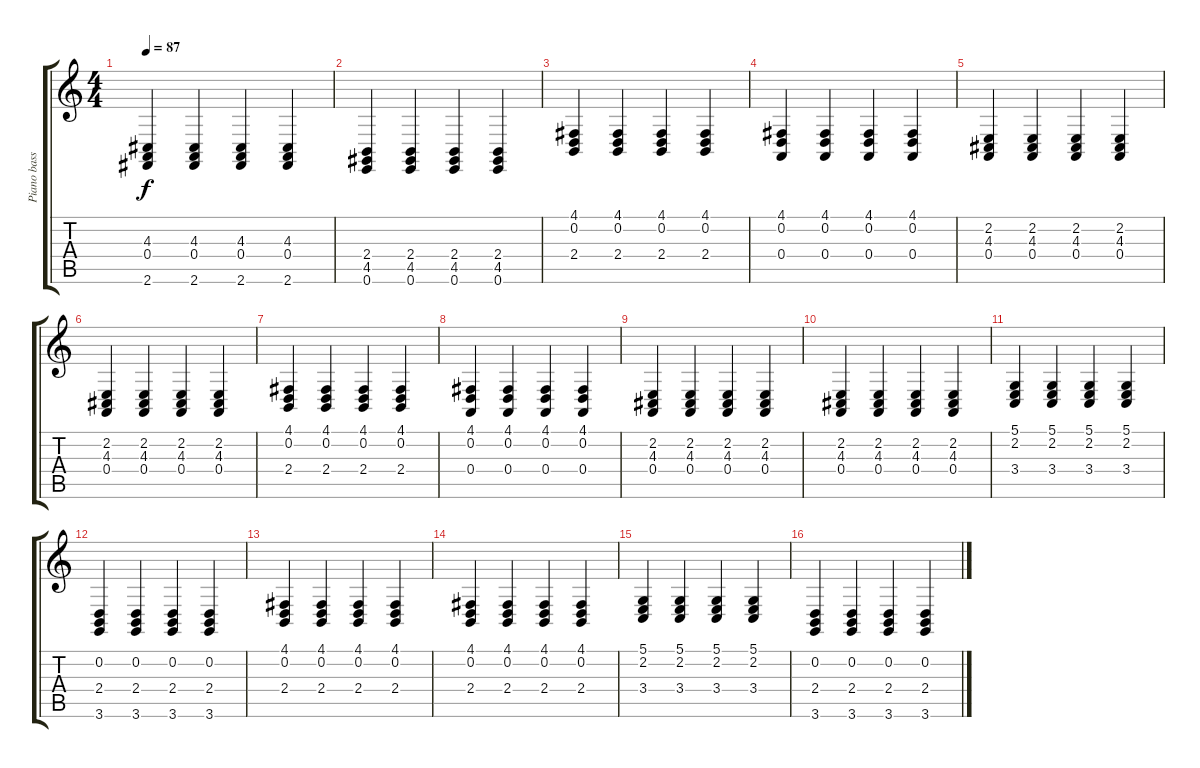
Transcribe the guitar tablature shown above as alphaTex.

\track ("Piano bass" "Piano bass") {instrument acousticgrandpiano}
\staff {score tabs}
\tuning (D3 D3 A2 A2 E2 E2) {hide}
\ts (4 4)
\tempo 87
\clef g2
\ks c
(4.3 0.4 2.6).4{dy f} (4.3 0.4 2.6).4 (4.3 0.4 2.6).4 (4.3 0.4 2.6).4 |
(2.4 4.5 0.6).4 (2.4 4.5 0.6).4 (2.4 4.5 0.6).4 (2.4 4.5 0.6).4 |
(4.1 0.2 2.4).4 (4.1 0.2 2.4).4 (4.1 0.2 2.4).4 (4.1 0.2 2.4).4 |
(4.1 0.2 0.4).4 (4.1 0.2 0.4).4 (4.1 0.2 0.4).4 (4.1 0.2 0.4).4 |
(2.2 4.3 0.4).4 (2.2 4.3 0.4).4 (2.2 4.3 0.4).4 (2.2 4.3 0.4).4 |
(2.2 4.3 0.4).4 (2.2 4.3 0.4).4 (2.2 4.3 0.4).4 (2.2 4.3 0.4).4 |
(4.1 0.2 2.4).4 (4.1 0.2 2.4).4 (4.1 0.2 2.4).4 (4.1 0.2 2.4).4 |
(4.1 0.2 0.4).4 (4.1 0.2 0.4).4 (4.1 0.2 0.4).4 (4.1 0.2 0.4).4 |
(2.2 4.3 0.4).4 (2.2 4.3 0.4).4 (2.2 4.3 0.4).4 (2.2 4.3 0.4).4 |
(2.2 4.3 0.4).4 (2.2 4.3 0.4).4 (2.2 4.3 0.4).4 (2.2 4.3 0.4).4 |
(5.1 2.2 3.4).4 (5.1 2.2 3.4).4 (5.1 2.2 3.4).4 (5.1 2.2 3.4).4 |
(0.2 2.4 3.6).4 (0.2 2.4 3.6).4 (0.2 2.4 3.6).4 (0.2 2.4 3.6).4 |
(4.1 0.2 2.4).4 (4.1 0.2 2.4).4 (4.1 0.2 2.4).4 (4.1 0.2 2.4).4 |
(4.1 0.2 2.4).4 (4.1 0.2 2.4).4 (4.1 0.2 2.4).4 (4.1 0.2 2.4).4 |
(5.1 2.2 3.4).4 (5.1 2.2 3.4).4 (5.1 2.2 3.4).4 (5.1 2.2 3.4).4 |
(0.2 2.4 3.6).4 (0.2 2.4 3.6).4 (0.2 2.4 3.6).4 (0.2 2.4 3.6).4
